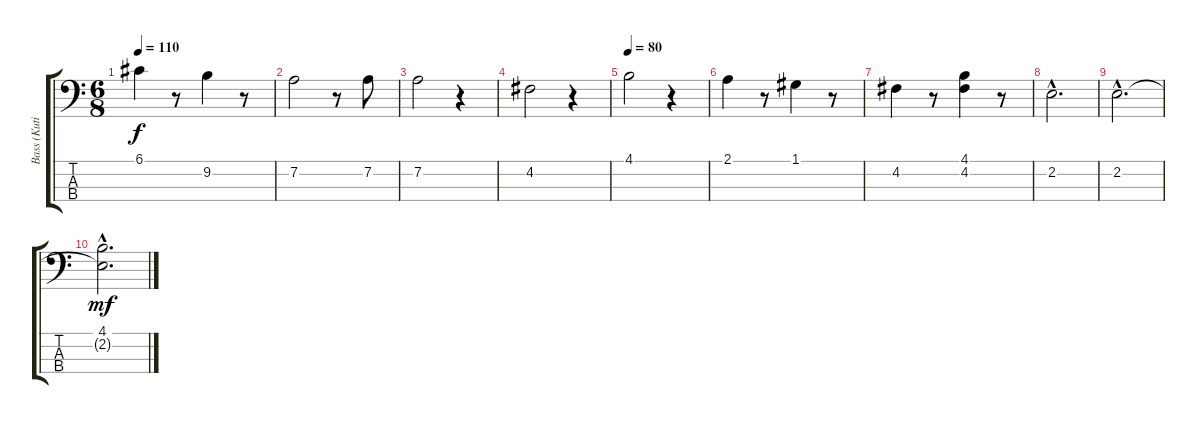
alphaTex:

\track ("Bass (Kutikov)" "Bass (Kuti") {instrument electricbassfinger}
\staff {score tabs}
\tuning (G2 D2 A1 E1) {hide}
\ts (6 8)
\tempo 110
\clef f4
\ks c
6.1.4{dy f} r.8 9.2.4 r.8 |
7.2.2 r.8 7.2.8 |
7.2.2 r.4 |
4.2.2 r.4 |
\tempo 80
4.1.2 r.4 |
2.1.4 r.8 1.1.4 r.8 |
4.2.4 r.8 (4.1 4.2).4 r.8 |
2.2{hac}.2{d} |
2.2{hac}.2{d} |
(4.1{hac} 2.2{hac t}).2{d dy mf}
